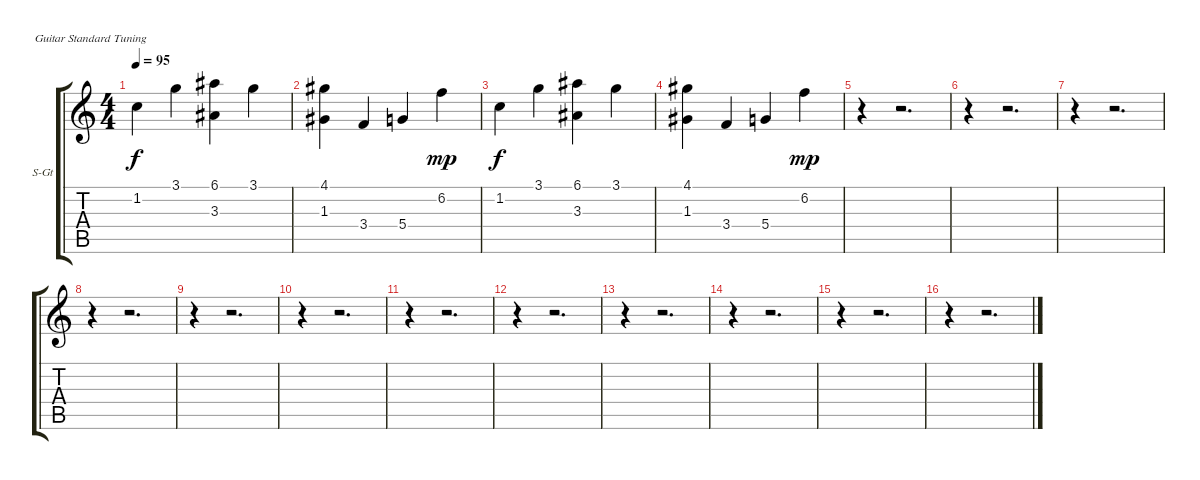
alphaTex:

\bracketExtendMode groupsimilarinstruments
\firstSystemTrackNameOrientation horizontal
\otherSystemsTrackNameOrientation horizontal
\track ("Äîðîæêà 2" "S-Gt") {instrument brightacousticpiano}
\staff {score tabs}
\tuning (E4 B3 G3 D3 A2 E2)
\displaytranspose 12
\ts (4 4)
\tempo 95
\clef g2
\ks c
1.2.4{dy f} 3.1.4 (6.1 3.3).4 3.1.4 |
(4.1 1.3).4 3.4.4 5.4.4 6.2.4{dy mp} |
1.2.4{dy f} 3.1.4 (6.1 3.3).4 3.1.4 |
(4.1 1.3).4 3.4.4 5.4.4 6.2.4{dy mp} |
r.4 r.2{d} |
r.4 r.2{d} |
r.4 r.2{d} |
r.4 r.2{d} |
r.4 r.2{d} |
r.4 r.2{d} |
r.4 r.2{d} |
r.4 r.2{d} |
r.4 r.2{d} |
r.4 r.2{d} |
r.4 r.2{d} |
r.4 r.2{d}
